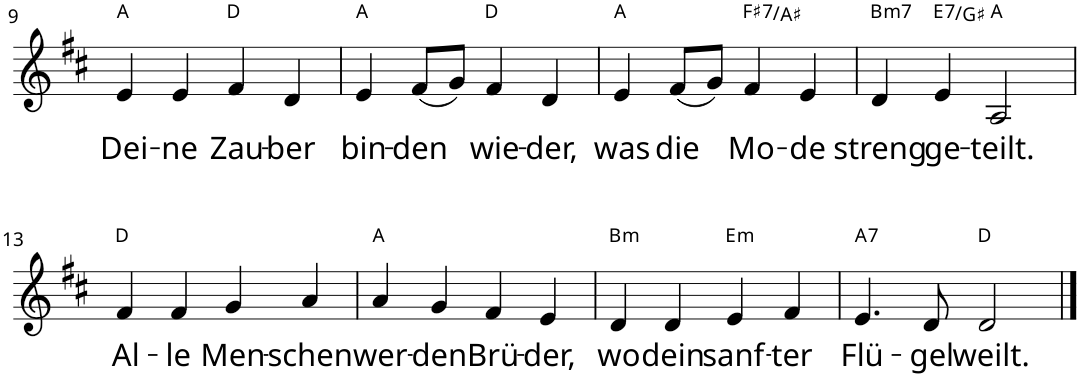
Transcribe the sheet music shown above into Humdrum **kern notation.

**kern	**text	**harte
*part1	*part1	*part1
*staff1	*staff1	*
*I"Piano	*	*
*I'Pno	*	*
!!LO:PB:g=z
*clefG2	*	*
*k[f#c#]	*	*
*D:	*	*
*M4/4	*	*
=9	=9	=9
!	!LO:LY:b	!
4e/	Dei-	A:maj
!	!LO:LY:b	!
4e/	-ne	.
!	!LO:LY:b	!
4f#/	Zau-	D:maj
!	!LO:LY:b	!
4d/	-ber	.
=10	=10	=10
!	!LO:LY:b	!
4e/	bin-	A:maj
!	!LO:LY:b	!
(8f#/L	-den	.
8g/J)	.	.
!	!LO:LY:b	!
4f#/	wie-	D:maj
!	!LO:LY:b	!
4d/	-der,	.
=11	=11	=11
!	!LO:LY:b	!
4e/	was	A:maj
!	!LO:LY:b	!
(8f#/L	die	.
8g/J)	.	.
!	!LO:LY:b	!LO:H:kt=7
4f#/	Mo-	F#:7/3
!	!LO:LY:b	!
4e/	-de	.
=12	=12	=12
!	!LO:LY:b	!LO:H:kt=m7
4d/	streng	B:min7
!	!LO:LY:b	!LO:H:kt=7
4e/	ge-	E:7/3
!	!LO:LY:b	!
2A/	-teilt.	A:maj
!!LO:LB:g=z
=13	=13	=13
!	!LO:LY:b	!
4f#/	Al-	D:maj
!	!LO:LY:b	!
4f#/	-le	.
!	!LO:LY:b	!
4g/	Men-	.
!	!LO:LY:b	!
4a/	-schen	.
=14	=14	=14
!	!LO:LY:b	!
4a/	wer-	A:maj
!	!LO:LY:b	!
4g/	-den	.
!	!LO:LY:b	!
4f#/	Brü-	.
!	!LO:LY:b	!
4e/	-der,	.
=15	=15	=15
!	!LO:LY:b	!LO:H:kt=m
4d/	wo	B:min
!	!LO:LY:b	!
4d/	dein	.
!	!LO:LY:b	!LO:H:kt=m
4e/	sanf-	E:min
!	!LO:LY:b	!
4f#/	-ter	.
=16	=16	=16
!	!LO:LY:b	!LO:H:kt=7
4.e/	Flü-	A:7
!	!LO:LY:b	!
8d/	-gel	.
!	!LO:LY:b	!
2d/	weilt.	D:maj
==	==	==
*-	*-	*-
